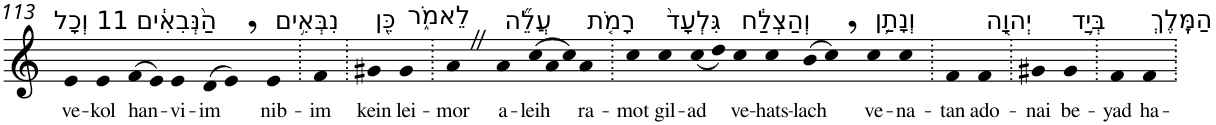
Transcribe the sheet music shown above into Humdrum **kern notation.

**kern	**text
*part1	*part1
*staff1	*staff1
*I"Piano	*
*I'Pno	*
!!LO:PB:g=z
*clefG2	*
*k[]	*
=113	=113
!LO:TX:a:t=11 וְכָל	!
!	!LO:LY:b
4e	ve-
!	!LO:LY:b
4e	-kol
!LO:TX:a:t=הַ֨נְּבִאִ֔ים	!
!	!LO:LY:b
(>8f	han-
8e)	.
!	!LO:LY:b
4e	-vi-
!	!LO:LY:b
(>8d	-im
8e,)	.
!LO:TX:a:t=נִבְּאִ֥ים	!
!	!LO:LY:b
4e	nib-
=114.	=114.
!	!LO:LY:b
4f	-im
=115.	=115.
!LO:TX:a:t=כֵּ֖ן	!
!	!LO:LY:b
4g#X	kein
!LO:TX:a:t=לֵאמֹ֑ר	!
!	!LO:LY:b
4g#	lei-
=116.	=116.
!	!LO:LY:b
4aZ	-mor
!LO:TX:a:t=עֲלֵ֞ה	!
!	!LO:LY:b
4a	a-
*Xtuplet	*
!	!LO:LY:b
(>12cc	-leih
12a	.
12cc)	.
!LO:TX:a:t=רָמֹ֤ת	!
!	!LO:LY:b
4a	ra-
=117.	=117.
!	!LO:LY:b
4cc	-mot
!LO:TX:a:t=גִּלְעָד֙	!
!	!LO:LY:b
4cc	gil-
!	!LO:LY:b
(<8cc	-ad
8dd)	.
!LO:TX:a:t=וְהַצְלַ֔ח	!
!	!LO:LY:b
4cc	ve-
!	!LO:LY:b
4cc	-hats-
!	!LO:LY:b
(>8b	-lach
8cc,)	.
!LO:TX:a:t=וְנָתַ֥ן	!
!	!LO:LY:b
4cc	ve-
!	!LO:LY:b
4cc	-na-
=118.	=118.
!	!LO:LY:b
4f	-tan
!LO:TX:a:t=יְהוָ֖ה	!
!	!LO:LY:b
4f	ado-
=119.	=119.
!	!LO:LY:b
4g#X	-nai
!LO:TX:a:t=בְּיַ֥ד	!
!	!LO:LY:b
4g#	be-
=120.	=120.
!	!LO:LY:b
4f	-yad
!LO:TX:a:t=הַמֶּֽלֶךְ	!
!	!LO:LY:b
4f	ha-
=.	=.
*-	*-
